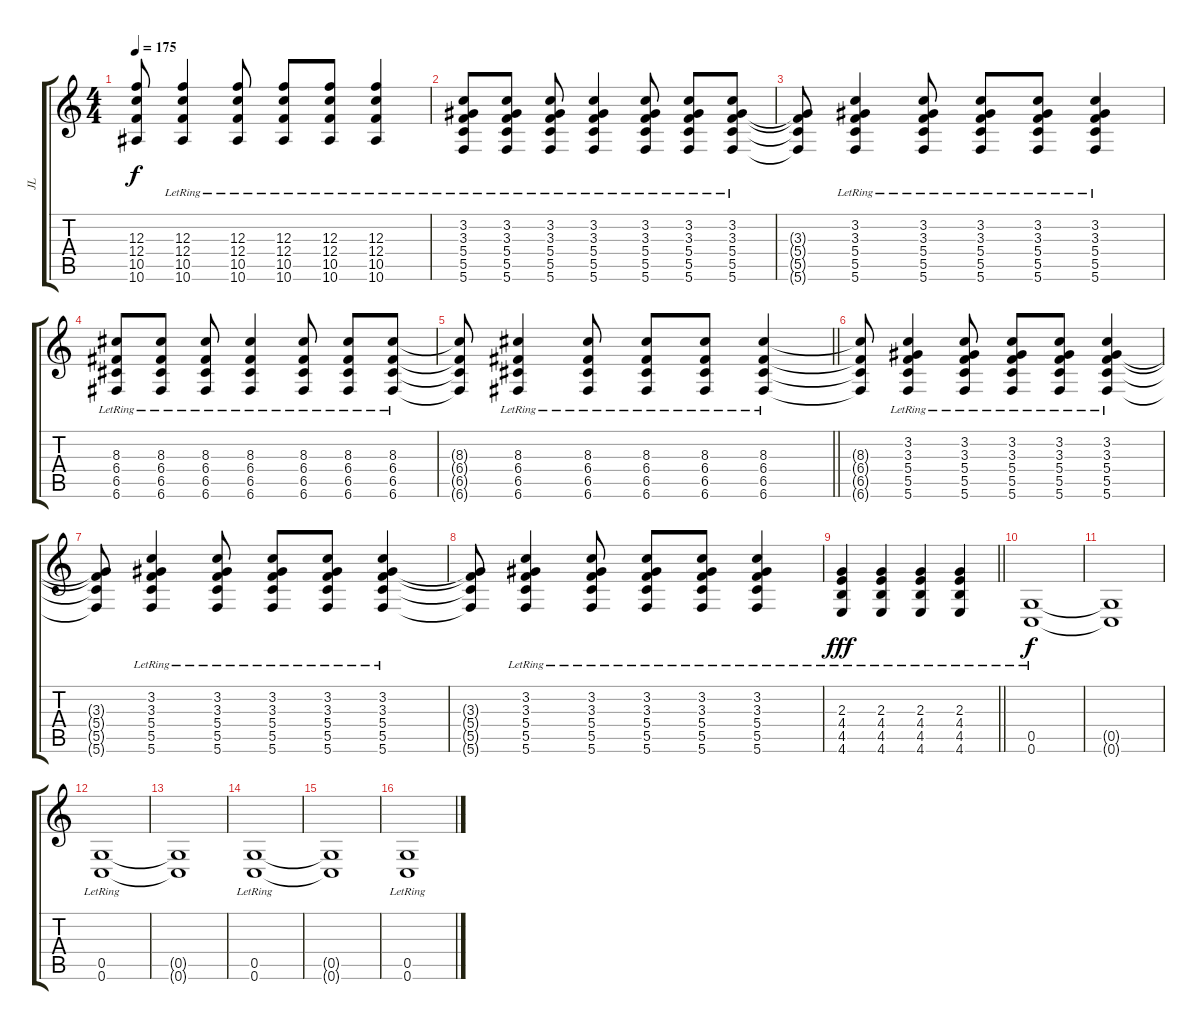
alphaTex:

\track ("JL" "JL") {instrument electricguitarjazz}
\staff {score tabs}
\tuning (D4 A3 F3 C3 G2 C2) {hide}
\ts (4 4)
\tempo 175
\clef g2
\ks c
(12.3{t} 12.4{t} 10.5{t} 10.6{t}).8{dy f} (12.3{lr} 12.4{lr} 10.5{lr} 10.6{lr}).4 (12.3{lr} 12.4{lr} 10.5{lr} 10.6{lr}).8 (12.3{lr} 12.4{lr} 10.5{lr} 10.6{lr}).8 (12.3{lr} 12.4{lr} 10.5{lr} 10.6{lr}).8 (12.3{lr} 12.4{lr} 10.5{lr} 10.6{lr}).4 |
(3.2{lr} 3.3{lr} 5.4{lr} 5.5{lr} 5.6{lr}).8 (3.2{lr} 3.3{lr} 5.4{lr} 5.5{lr} 5.6{lr}).8 (3.2{lr} 3.3{lr} 5.4{lr} 5.5{lr} 5.6{lr}).8 (3.2{lr} 3.3{lr} 5.4{lr} 5.5{lr} 5.6{lr}).4 (3.2{lr} 3.3{lr} 5.4{lr} 5.5{lr} 5.6{lr}).8 (3.2{lr} 3.3{lr} 5.4{lr} 5.5{lr} 5.6{lr}).8 (3.2{lr} 3.3{lr} 5.4{lr} 5.5{lr} 5.6{lr}).8 |
(3.3{t} 5.4{t} 5.5{t} 5.6{t}).8 (3.2{lr} 3.3{lr} 5.4{lr} 5.5{lr} 5.6{lr}).4 (3.2{lr} 3.3{lr} 5.4{lr} 5.5{lr} 5.6{lr}).8 (3.2{lr} 3.3{lr} 5.4{lr} 5.5{lr} 5.6{lr}).8 (3.2{lr} 3.3{lr} 5.4{lr} 5.5{lr} 5.6{lr}).8 (3.2{lr} 3.3{lr} 5.4{lr} 5.5{lr} 5.6{lr}).4 |
(8.3{lr} 6.4{lr} 6.5{lr} 6.6{lr}).8 (8.3{lr} 6.4{lr} 6.5{lr} 6.6{lr}).8 (8.3{lr} 6.4{lr} 6.5{lr} 6.6{lr}).8 (8.3{lr} 6.4{lr} 6.5{lr} 6.6{lr}).4 (8.3{lr} 6.4{lr} 6.5{lr} 6.6{lr}).8 (8.3{lr} 6.4{lr} 6.5{lr} 6.6{lr}).8 (8.3{lr} 6.4{lr} 6.5{lr} 6.6{lr}).8 |
\barLineRight lightlight
(8.3{t} 6.4{t} 6.5{t} 6.6{t}).8 (8.3{lr} 6.4{lr} 6.5{lr} 6.6{lr}).4 (8.3{lr} 6.4{lr} 6.5{lr} 6.6{lr}).8 (8.3{lr} 6.4{lr} 6.5{lr} 6.6{lr}).8 (8.3{lr} 6.4{lr} 6.5{lr} 6.6{lr}).8 (8.3{lr} 6.4{lr} 6.5{lr} 6.6{lr}).4 |
\section ("" "")
(8.3{t} 6.4{t} 6.5{t} 6.6{t}).8 (3.2{lr} 3.3{lr} 5.4{lr} 5.5{lr} 5.6{lr}).4 (3.2{lr} 3.3{lr} 5.4{lr} 5.5{lr} 5.6{lr}).8 (3.2{lr} 3.3{lr} 5.4{lr} 5.5{lr} 5.6{lr}).8 (3.2{lr} 3.3{lr} 5.4{lr} 5.5{lr} 5.6{lr}).8 (3.2{lr} 3.3{lr} 5.4{lr} 5.5{lr} 5.6{lr}).4 |
(3.3{t} 5.4{t} 5.5{t} 5.6{t}).8 (3.2{lr} 3.3{lr} 5.4{lr} 5.5{lr} 5.6{lr}).4 (3.2{lr} 3.3{lr} 5.4{lr} 5.5{lr} 5.6{lr}).8 (3.2{lr} 3.3{lr} 5.4{lr} 5.5{lr} 5.6{lr}).8 (3.2{lr} 3.3{lr} 5.4{lr} 5.5{lr} 5.6{lr}).8 (3.2{lr} 3.3{lr} 5.4{lr} 5.5{lr} 5.6{lr}).4 |
(3.3{t} 5.4{t} 5.5{t} 5.6{t}).8 (3.2{lr} 3.3{lr} 5.4{lr} 5.5{lr} 5.6{lr}).4 (3.2{lr} 3.3{lr} 5.4{lr} 5.5{lr} 5.6{lr}).8 (3.2{lr} 3.3{lr} 5.4{lr} 5.5{lr} 5.6{lr}).8 (3.2{lr} 3.3{lr} 5.4{lr} 5.5{lr} 5.6{lr}).8 (3.2{lr} 3.3{lr} 5.4{lr} 5.5{lr} 5.6{lr}).4 |
\barLineRight lightlight
(2.3{lr} 4.4{lr} 4.5{lr} 4.6{lr}).4{dy fff} (2.3{lr} 4.4{lr} 4.5{lr} 4.6{lr}).4 (2.3{lr} 4.4{lr} 4.5{lr} 4.6{lr}).4 (2.3{lr} 4.4{lr} 4.5{lr} 4.6{lr}).4 |
\section ("" "")
(0.5{lr} 0.6{lr}).1{dy f} |
(0.5{t} 0.6{t}).1 |
(0.5{lr} 0.6{lr}).1 |
(0.5{t} 0.6{t}).1 |
(0.5{lr} 0.6{lr}).1 |
(0.5{t} 0.6{t}).1 |
(0.5{lr} 0.6{lr}).1
